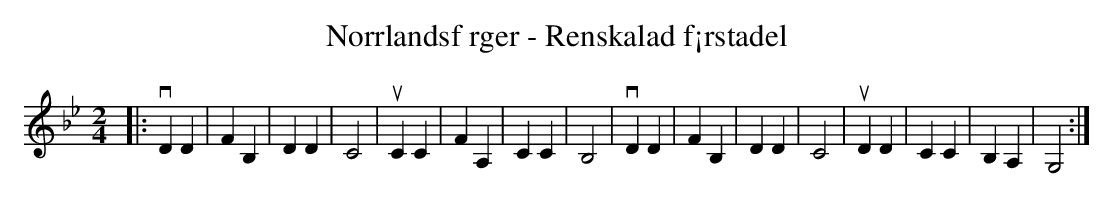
X:1
T:Norrlandsf rger - Renskalad f¡rstadel
M:2/4
L:1/4
K:Bb
|: vDD | FB, | DD | C2 | uCC | FA, | CC | B,2 | vDD | FB, | DD | C2 | uDD | CC | B,A, | G,2 :|
